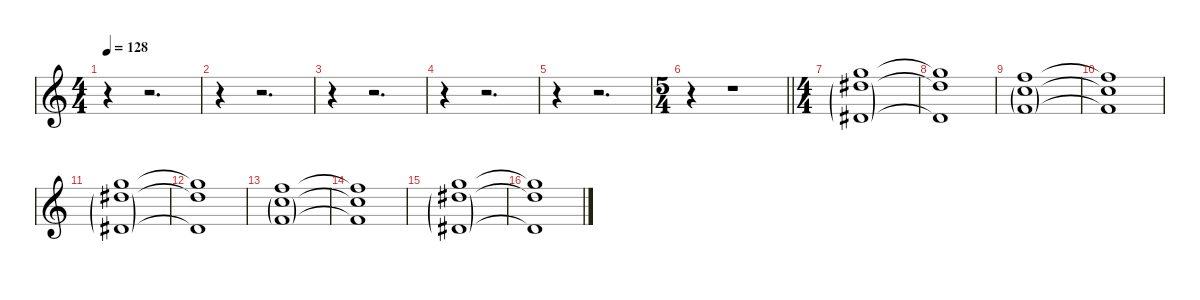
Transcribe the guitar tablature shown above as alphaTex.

\defaultSystemsLayout 4
\hideDynamics
\bracketExtendMode nobrackets
\singleTrackTrackNamePolicy hidden
\multiTrackTrackNamePolicy hidden
\otherSystemsTrackNameOrientation horizontal
\track ("Jamie Meyer" "vln.") {instrument stringensemble2}
\staff {score}
\tuning (E4 C4 G3 C3 G2 C2)
\ts (4 4)
\tempo 128
\clef g2
\ks c
r.4{dy f beam Down} r.2{d beam Down} |
r.4{beam Down} r.2{d beam Down} |
r.4{beam Down} r.2{d beam Down} |
r.4{beam Down} r.2{d beam Down} |
r.4{beam Down} r.2{d beam Down} |
\ts (5 4)
\beaming (8 6 4)
\barLineRight lightlight
r.4{beam Down} r.1{beam Down} |
\ts (4 4)
\beaming (8 2 2 2 2)
(20.5{g acc #} 19.2 20.3{g acc #}).1{beam Down} |
(20.5{t acc #} 19.2{t} 20.3{t acc #}).1{beam Down} |
(1.1{g} 17.2 17.3{g}).1{beam Down} |
(1.1{t} 17.2{t} 17.3{t}).1{beam Down} |
(20.5{g acc #} 19.2 20.3{g acc #}).1{beam Down} |
(20.5{t acc #} 19.2{t} 20.3{t acc #}).1{beam Down} |
(1.1{g} 17.2 17.3{g}).1{beam Down} |
(1.1{t} 17.2{t} 17.3{t}).1{beam Down} |
(20.5{g acc #} 19.2 20.3{g acc #}).1{beam Down} |
(20.5{t acc #} 19.2{t} 20.3{t acc #}).1{beam Down}
